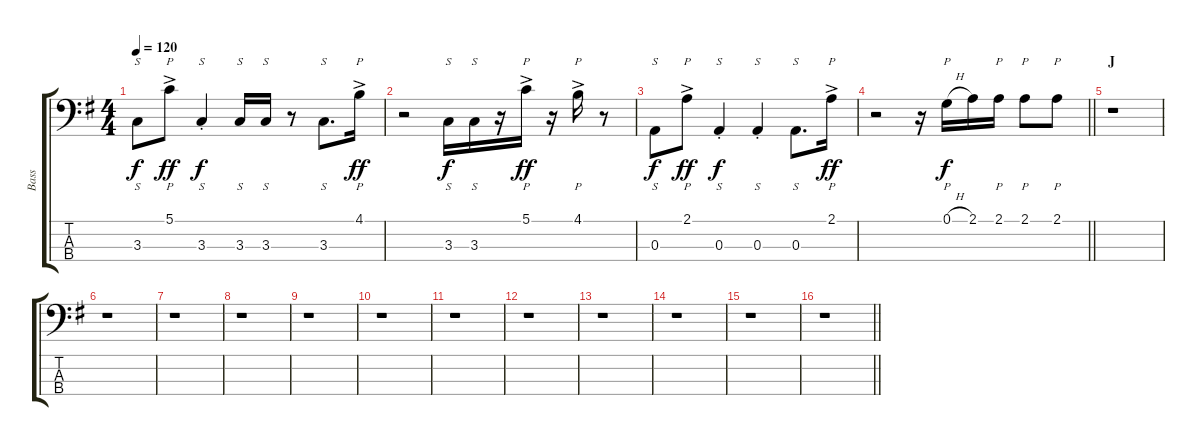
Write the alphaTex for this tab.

\track ("Bass" "Bass") {instrument electricbassfinger}
\staff {score tabs}
\tuning (G2 D2 A1 E1) {hide}
\ts (4 4)
\tempo 120
\clef f4
\ks g
3.3.8{s dy f} 5.1{ac}.8{p dy ff} 3.3{st}.4{s dy f} 3.3.16{s} 3.3.16{s} r.8 3.3.8{s d} 4.1{ac}.16{p dy ff} |
r.2 3.3.16{s dy f} 3.3.16{s} r.16 5.1{ac}.16{p dy ff} r.16 4.1{ac}.16{p} r.8 |
0.3.8{s dy f} 2.1{ac}.8{p dy ff} 0.3{st}.4{s dy f} 0.3{st}.4{s} 0.3.8{s d} 2.1{ac}.16{p dy ff} |
\barLineRight lightlight
r.2 r.16 0.1{h}.16{p dy f} 2.1.16 2.1.16{p} 2.1.8{p} 2.1.8{p} |
\section ("" "J")
r.1 |
r.1 |
r.1 |
r.1 |
r.1 |
r.1 |
r.1 |
r.1 |
r.1 |
r.1 |
r.1 |
\barLineRight lightlight
r.1
